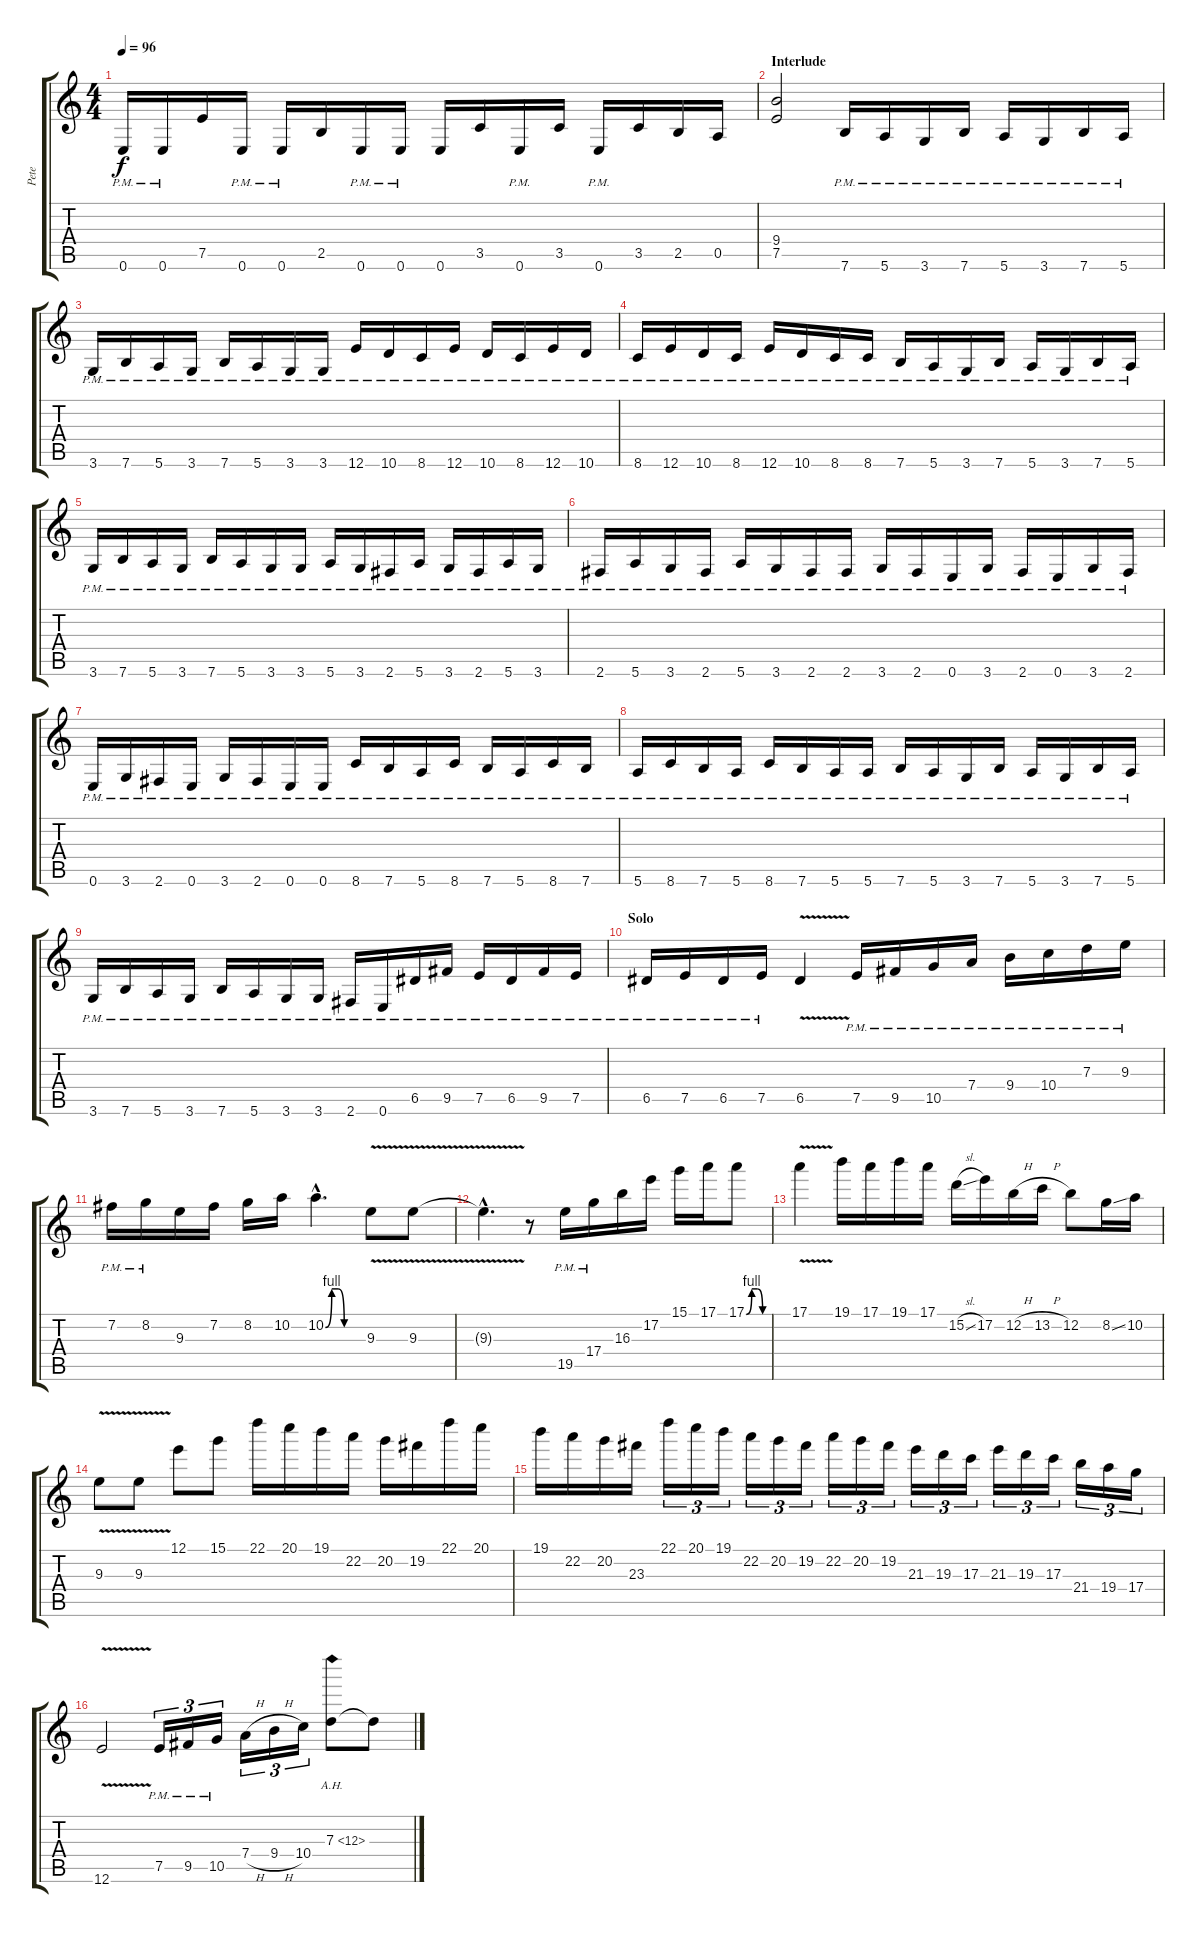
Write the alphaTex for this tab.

\track ("Pete" "Pete") {instrument distortionguitar}
\staff {score tabs}
\tuning (E4 B3 G3 D3 A2 E2) {hide}
\ts (4 4)
\tempo 96
\clef g2
\ks c
0.6{pm}.16{dy f} 0.6{pm}.16 7.5.16 0.6{pm}.16 0.6{pm}.16 2.5.16 0.6{pm}.16 0.6{pm}.16 0.6.16 3.5.16 0.6{pm}.16 3.5.16 0.6{pm}.16 3.5.16 2.5.16 0.5.16 |
\section ("" "Interlude")
(9.4 7.5).2 7.6{pm}.16 5.6{pm}.16 3.6{pm}.16 7.6{pm}.16 5.6{pm}.16 3.6{pm}.16 7.6{pm}.16 5.6{pm}.16 |
3.6{pm}.16 7.6{pm}.16 5.6{pm}.16 3.6{pm}.16 7.6{pm}.16 5.6{pm}.16 3.6{pm}.16 3.6{pm}.16 12.6{pm}.16 10.6{pm}.16 8.6{pm}.16 12.6{pm}.16 10.6{pm}.16 8.6{pm}.16 12.6{pm}.16 10.6{pm}.16 |
8.6{pm}.16 12.6{pm}.16 10.6{pm}.16 8.6{pm}.16 12.6{pm}.16 10.6{pm}.16 8.6{pm}.16 8.6{pm}.16 7.6{pm}.16 5.6{pm}.16 3.6{pm}.16 7.6{pm}.16 5.6{pm}.16 3.6{pm}.16 7.6{pm}.16 5.6{pm}.16 |
3.6{pm}.16 7.6{pm}.16 5.6{pm}.16 3.6{pm}.16 7.6{pm}.16 5.6{pm}.16 3.6{pm}.16 3.6{pm}.16 5.6{pm}.16 3.6{pm}.16 2.6{pm}.16 5.6{pm}.16 3.6{pm}.16 2.6{pm}.16 5.6{pm}.16 3.6{pm}.16 |
2.6{pm}.16 5.6{pm}.16 3.6{pm}.16 2.6{pm}.16 5.6{pm}.16 3.6{pm}.16 2.6{pm}.16 2.6{pm}.16 3.6{pm}.16 2.6{pm}.16 0.6{pm}.16 3.6{pm}.16 2.6{pm}.16 0.6{pm}.16 3.6{pm}.16 2.6{pm}.16 |
0.6{pm}.16 3.6{pm}.16 2.6{pm}.16 0.6{pm}.16 3.6{pm}.16 2.6{pm}.16 0.6{pm}.16 0.6{pm}.16 8.6{pm}.16 7.6{pm}.16 5.6{pm}.16 8.6{pm}.16 7.6{pm}.16 5.6{pm}.16 8.6{pm}.16 7.6{pm}.16 |
5.6{pm}.16 8.6{pm}.16 7.6{pm}.16 5.6{pm}.16 8.6{pm}.16 7.6{pm}.16 5.6{pm}.16 5.6{pm}.16 7.6{pm}.16 5.6{pm}.16 3.6{pm}.16 7.6{pm}.16 5.6{pm}.16 3.6{pm}.16 7.6{pm}.16 5.6{pm}.16 |
3.6{pm}.16 7.6{pm}.16 5.6{pm}.16 3.6{pm}.16 7.6{pm}.16 5.6{pm}.16 3.6{pm}.16 3.6{pm}.16 2.6{pm}.16 0.6{pm}.16 6.5{pm}.16 9.5{pm}.16 7.5{pm}.16 6.5{pm}.16 9.5{pm}.16 7.5{pm}.16 |
\section ("" "Solo")
6.5{pm}.16 7.5{pm}.16 6.5{pm}.16 7.5{pm}.16 6.5{v}.4 7.5{pm}.16 9.5{pm}.16 10.5{pm}.16 7.4{pm}.16 9.4{pm}.16 10.4{pm}.16 7.3{pm}.16 9.3{pm}.16 |
7.2{pm}.16 8.2{pm}.16 9.3.16 7.2.16 8.2.16 10.2.16 10.2{be (custom 0 0 10 4 20 4 30 0 45 0 60 0) hac}.4{d} 9.3{v}.8 9.3{v}.8 |
9.3{hac t}.4{d} r.8 19.5{pm}.16 17.4{pm}.16 16.3.16 17.2.16 15.1.16 17.1.16 17.1{be (custom 0 0 15 4 30 4 45 0 60 0)}.8 |
17.1{v}.4 19.1.16 17.1.16 19.1.16 17.1.16 15.2{sl}.16 17.2.16 12.2{h}.16 13.2{h}.16 12.2.8 8.2{ss}.16 10.2.16 |
9.3{v}.8 9.3{v}.8 12.1.8 15.1.8 22.1.16 20.1.16 19.1.16 22.2.16 20.2.16 19.2.16 22.1.16 20.1.16 |
19.1.16 22.2.16 20.2.16 23.3.16 22.1.16{tu (3 2)} 20.1.16{tu (3 2)} 19.1.16{tu (3 2)} 22.2.16{tu (3 2)} 20.2.16{tu (3 2)} 19.2.16{tu (3 2)} 22.2.16{tu (3 2)} 20.2.16{tu (3 2)} 19.2.16{tu (3 2)} 21.3.16{tu (3 2)} 19.3.16{tu (3 2)} 17.3.16{tu (3 2)} 21.3.16{tu (3 2)} 19.3.16{tu (3 2)} 17.3.16{tu (3 2)} 21.4.16{tu (3 2)} 19.4.16{tu (3 2)} 17.4.16{tu (3 2)} |
12.6{v}.2 7.5{pm}.16{tu (3 2)} 9.5{pm}.16{tu (3 2)} 10.5{pm}.16{tu (3 2)} 7.4{h}.16{tu (3 2)} 9.4{h}.16{tu (3 2)} 10.4.16{tu (3 2)} 7.3{ah 5}.8 7.3{t}.8
